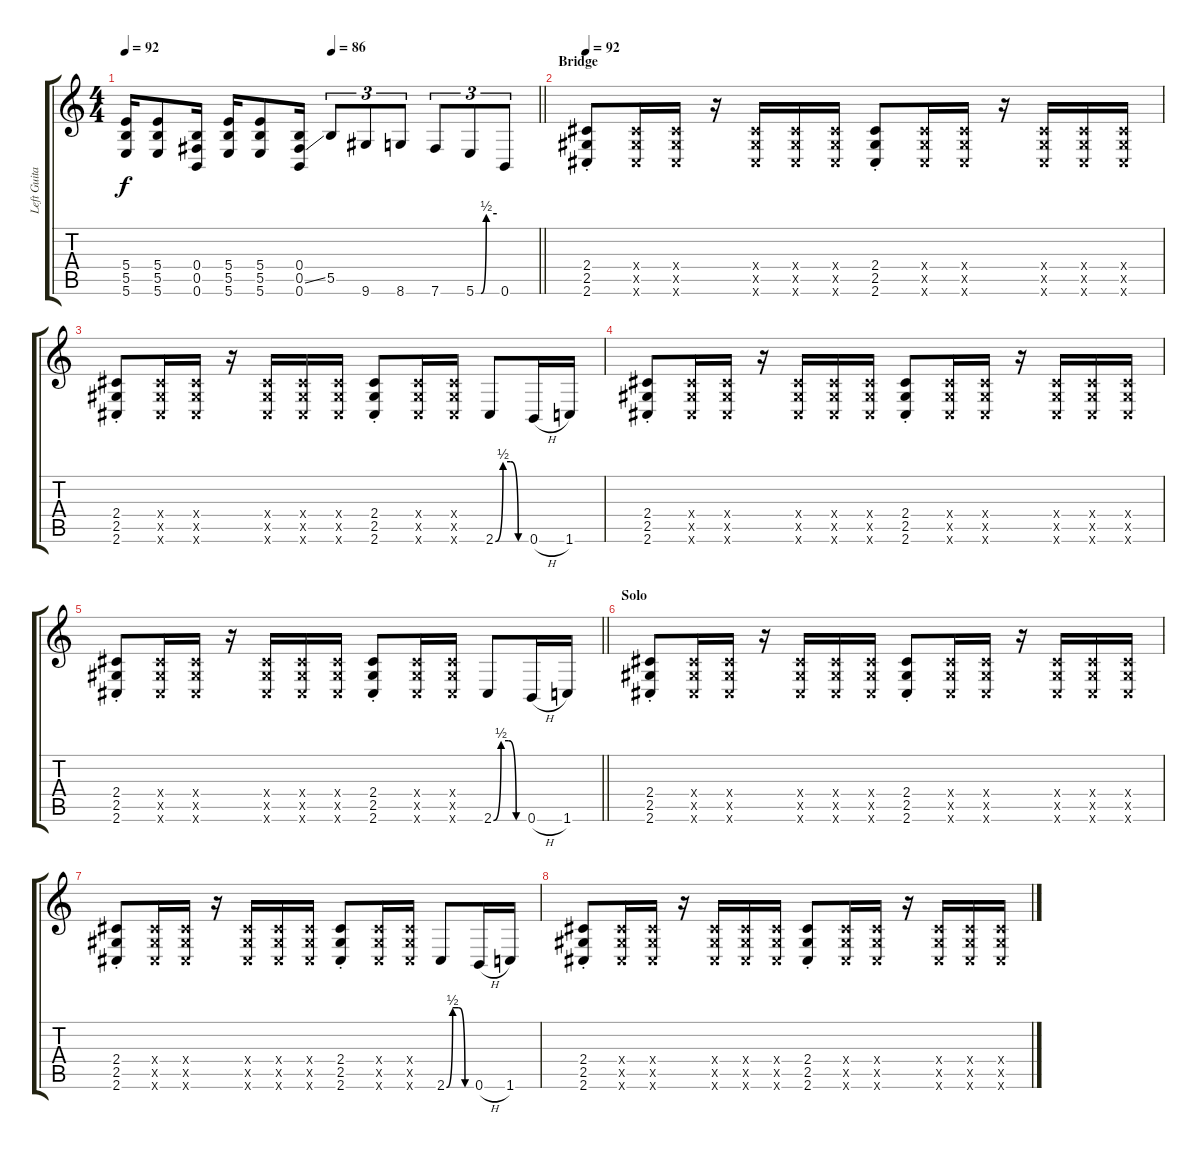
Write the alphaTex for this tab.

\track ("Left Guitar" "Left Guita") {instrument overdrivenguitar}
\staff {score tabs}
\tuning (Db4 Ab3 E3 B2 Gb2 B1) {hide}
\ts (4 4)
\tempo 92
\tempo (86 0.5)
\clef g2
\barLineRight lightlight
\ks c
(5.4 5.5 5.6).16{dy f} (5.4 5.5 5.6).8 (0.4 0.5 0.6).16 (5.4 5.5 5.6).16 (5.4 5.5 5.6).8 (0.4 0.5{ss} 0.6).16 5.5.8{tu (3 2)} 9.6.8{tu (3 2)} 8.6.8{tu (3 2)} 7.6.8{tu (3 2)} 5.6{be (custom 0 0 15 0 30 2 60 2)}.8{tu (3 2)} 0.6.8{tu (3 2)} |
\section ("" "Bridge")
\tempo 92
(2.4{st} 2.5{st} 2.6{st}).8 (2.4{x} 2.5{x} 2.6{x}).16 (2.4{x} 2.5{x} 2.6{x}).16 r.16 (2.4{x} 2.5{x} 2.6{x}).16 (2.4{x} 2.5{x} 2.6{x}).16 (2.4{x} 2.5{x} 2.6{x}).16 (2.4{st} 2.5{st} 2.6{st}).8 (2.4{x} 2.5{x} 2.6{x}).16 (2.4{x} 2.5{x} 2.6{x}).16 r.16 (2.4{x} 2.5{x} 2.6{x}).16 (2.4{x} 2.5{x} 2.6{x}).16 (2.4{x} 2.5{x} 2.6{x}).16 |
(2.4{st} 2.5{st} 2.6{st}).8 (2.4{x} 2.5{x} 2.6{x}).16 (2.4{x} 2.5{x} 2.6{x}).16 r.16 (2.4{x} 2.5{x} 2.6{x}).16 (2.4{x} 2.5{x} 2.6{x}).16 (2.4{x} 2.5{x} 2.6{x}).16 (2.4{st} 2.5{st} 2.6{st}).8 (2.4{x} 2.5{x} 2.6{x}).16 (2.4{x} 2.5{x} 2.6{x}).16 2.6{be (custom 0 0 15 2 30 2 45 0 60 0)}.8 0.6{h}.16 1.6.16 |
(2.4{st} 2.5{st} 2.6{st}).8 (2.4{x} 2.5{x} 2.6{x}).16 (2.4{x} 2.5{x} 2.6{x}).16 r.16 (2.4{x} 2.5{x} 2.6{x}).16 (2.4{x} 2.5{x} 2.6{x}).16 (2.4{x} 2.5{x} 2.6{x}).16 (2.4{st} 2.5{st} 2.6{st}).8 (2.4{x} 2.5{x} 2.6{x}).16 (2.4{x} 2.5{x} 2.6{x}).16 r.16 (2.4{x} 2.5{x} 2.6{x}).16 (2.4{x} 2.5{x} 2.6{x}).16 (2.4{x} 2.5{x} 2.6{x}).16 |
\barLineRight lightlight
(2.4{st} 2.5{st} 2.6{st}).8 (2.4{x} 2.5{x} 2.6{x}).16 (2.4{x} 2.5{x} 2.6{x}).16 r.16 (2.4{x} 2.5{x} 2.6{x}).16 (2.4{x} 2.5{x} 2.6{x}).16 (2.4{x} 2.5{x} 2.6{x}).16 (2.4{st} 2.5{st} 2.6{st}).8 (2.4{x} 2.5{x} 2.6{x}).16 (2.4{x} 2.5{x} 2.6{x}).16 2.6{be (custom 0 0 15 2 30 2 45 0 60 0)}.8 0.6{h}.16 1.6.16 |
\section ("" "Solo")
(2.4{st} 2.5{st} 2.6{st}).8 (2.4{x} 2.5{x} 2.6{x}).16 (2.4{x} 2.5{x} 2.6{x}).16 r.16 (2.4{x} 2.5{x} 2.6{x}).16 (2.4{x} 2.5{x} 2.6{x}).16 (2.4{x} 2.5{x} 2.6{x}).16 (2.4{st} 2.5{st} 2.6{st}).8 (2.4{x} 2.5{x} 2.6{x}).16 (2.4{x} 2.5{x} 2.6{x}).16 r.16 (2.4{x} 2.5{x} 2.6{x}).16 (2.4{x} 2.5{x} 2.6{x}).16 (2.4{x} 2.5{x} 2.6{x}).16 |
(2.4{st} 2.5{st} 2.6{st}).8 (2.4{x} 2.5{x} 2.6{x}).16 (2.4{x} 2.5{x} 2.6{x}).16 r.16 (2.4{x} 2.5{x} 2.6{x}).16 (2.4{x} 2.5{x} 2.6{x}).16 (2.4{x} 2.5{x} 2.6{x}).16 (2.4{st} 2.5{st} 2.6{st}).8 (2.4{x} 2.5{x} 2.6{x}).16 (2.4{x} 2.5{x} 2.6{x}).16 2.6{be (custom 0 0 15 2 30 2 45 0 60 0)}.8 0.6{h}.16 1.6.16 |
(2.4{st} 2.5{st} 2.6{st}).8 (2.4{x} 2.5{x} 2.6{x}).16 (2.4{x} 2.5{x} 2.6{x}).16 r.16 (2.4{x} 2.5{x} 2.6{x}).16 (2.4{x} 2.5{x} 2.6{x}).16 (2.4{x} 2.5{x} 2.6{x}).16 (2.4{st} 2.5{st} 2.6{st}).8 (2.4{x} 2.5{x} 2.6{x}).16 (2.4{x} 2.5{x} 2.6{x}).16 r.16 (2.4{x} 2.5{x} 2.6{x}).16 (2.4{x} 2.5{x} 2.6{x}).16 (2.4{x} 2.5{x} 2.6{x}).16
